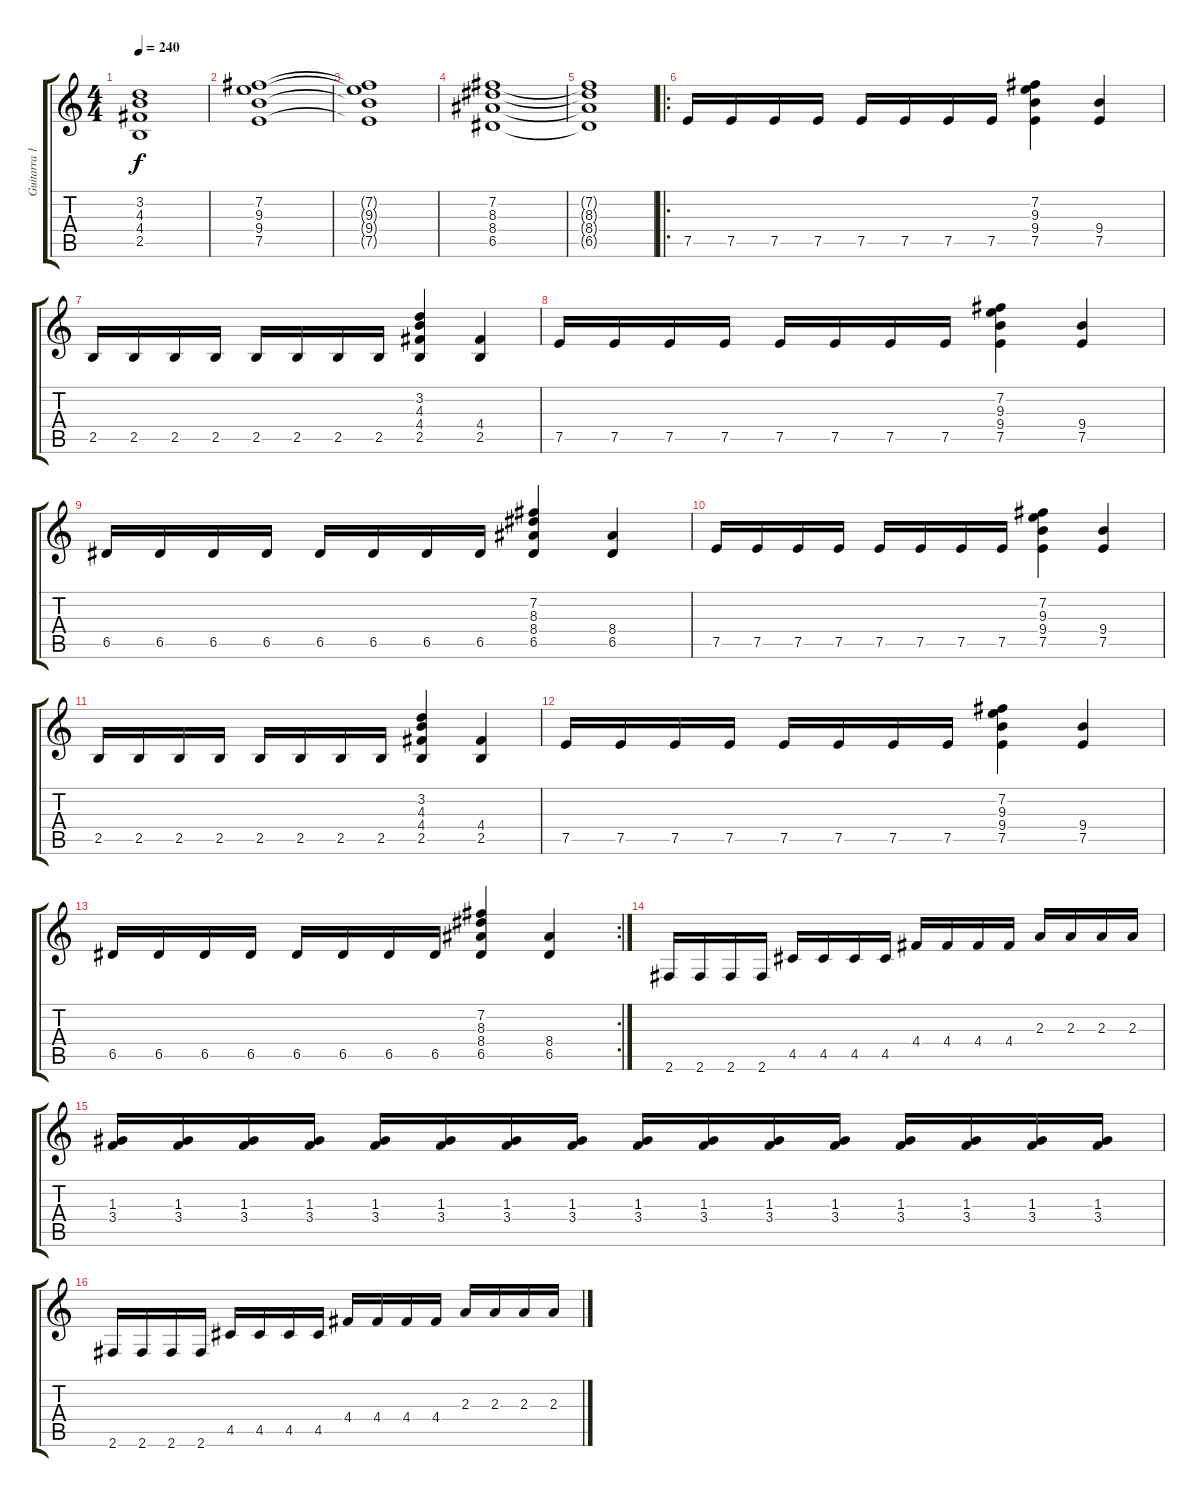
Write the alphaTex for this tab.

\track ("Guitarra 1" "Guitarra 1") {instrument distortionguitar}
\staff {score tabs}
\tuning (E4 B3 G3 D3 A2 E2) {hide}
\ts (4 4)
\tempo 240
\clef g2
\ks c
(3.2{t} 4.3{t} 4.4{t} 2.5{t}).1{dy f} |
(7.2 9.3 9.4 7.5).1 |
(7.2{t} 9.3{t} 9.4{t} 7.5{t}).1 |
(7.2 8.3 8.4 6.5).1 |
(7.2{t} 8.3{t} 8.4{t} 6.5{t}).1 |
\ro
7.5.16 7.5.16 7.5.16 7.5.16 7.5.16 7.5.16 7.5.16 7.5.16 (7.2 9.3 9.4 7.5).4 (9.4 7.5).4 |
2.5.16 2.5.16 2.5.16 2.5.16 2.5.16 2.5.16 2.5.16 2.5.16 (3.2 4.3 4.4 2.5).4 (4.4 2.5).4 |
7.5.16 7.5.16 7.5.16 7.5.16 7.5.16 7.5.16 7.5.16 7.5.16 (7.2 9.3 9.4 7.5).4 (9.4 7.5).4 |
6.5.16 6.5.16 6.5.16 6.5.16 6.5.16 6.5.16 6.5.16 6.5.16 (7.2 8.3 8.4 6.5).4 (8.4 6.5).4 |
7.5.16 7.5.16 7.5.16 7.5.16 7.5.16 7.5.16 7.5.16 7.5.16 (7.2 9.3 9.4 7.5).4 (9.4 7.5).4 |
2.5.16 2.5.16 2.5.16 2.5.16 2.5.16 2.5.16 2.5.16 2.5.16 (3.2 4.3 4.4 2.5).4 (4.4 2.5).4 |
7.5.16 7.5.16 7.5.16 7.5.16 7.5.16 7.5.16 7.5.16 7.5.16 (7.2 9.3 9.4 7.5).4 (9.4 7.5).4 |
\rc 2
6.5.16 6.5.16 6.5.16 6.5.16 6.5.16 6.5.16 6.5.16 6.5.16 (7.2 8.3 8.4 6.5).4 (8.4 6.5).4 |
2.6.16 2.6.16 2.6.16 2.6.16 4.5.16 4.5.16 4.5.16 4.5.16 4.4.16 4.4.16 4.4.16 4.4.16 2.3.16 2.3.16 2.3.16 2.3.16 |
(1.3 3.4).16 (1.3 3.4).16 (1.3 3.4).16 (1.3 3.4).16 (1.3 3.4).16 (1.3 3.4).16 (1.3 3.4).16 (1.3 3.4).16 (1.3 3.4).16 (1.3 3.4).16 (1.3 3.4).16 (1.3 3.4).16 (1.3 3.4).16 (1.3 3.4).16 (1.3 3.4).16 (1.3 3.4).16 |
2.6.16 2.6.16 2.6.16 2.6.16 4.5.16 4.5.16 4.5.16 4.5.16 4.4.16 4.4.16 4.4.16 4.4.16 2.3.16 2.3.16 2.3.16 2.3.16
